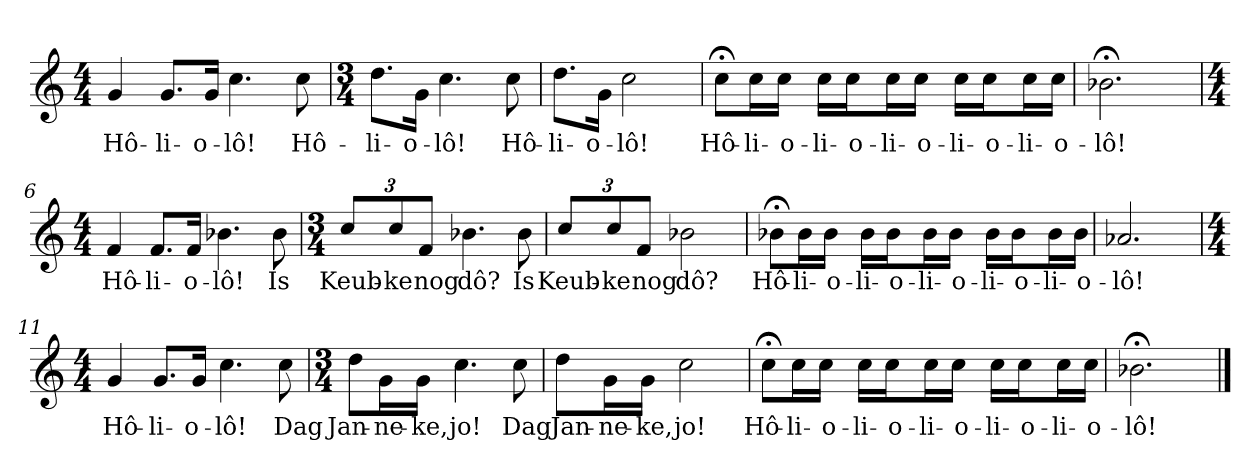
**kern	**text
*part1	*part1
*staff1	*staff1
*clefG2	*
*k[]	*
*C:	*
*M4/4	*
*MM120	*
=1	=1
4g	Hô-
8.g/L	-li-
16g/Jk	-o-
4.cc	-lô!
8cc	Hô-
=2	=2
*M3/4	*
8.dd\L	-li-
16g\Jk	-o-
4.cc	-lô!
8cc	Hô-
=3	=3
8.dd\L	-li-
16g\Jk	-o-
2cc	-lô!
=4	=4
8cc;<\L	Hô-
16cc\L	-li-
16cc\JJ	-o-
16cc\LL	-li-
16cc\J	-o-
16cc\L	-li-
16cc\JJ	-o-
16cc\LL	-li-
16cc\J	-o-
16cc\L	-li-
16cc\JJ	-o-
=5	=5
2.b-X;<	-lô!
=6	=6
*M4/4	*
4f	Hô-
8.f/L	-li-
16f/Jk	-o-
4.b-X	-lô!
8b-	Is
=7	=7
*M3/4	*
12cc/L	Keub-
12cc/	-ke
12f/J	nog
4.b-X	dô?
8b-	Is
=8	=8
12cc/L	Keub-
12cc/	-ke
12f/J	nog
2b-X	dô?
=9	=9
8b-X;<\L	Hô-
16b-\L	-li-
16b-\JJ	-o-
16b-\LL	-li-
16b-\J	-o-
16b-\L	-li-
16b-\JJ	-o-
16b-\LL	-li-
16b-\J	-o-
16b-\L	-li-
16b-\JJ	-o-
=10	=10
2.a-X	-lô!
=11	=11
*M4/4	*
4g	Hô-
8.g/L	-li-
16g/Jk	-o-
4.cc	-lô!
8cc	Dag
=12	=12
*M3/4	*
8dd\L	Jan-
16g\L	-ne-
16g\JJ	-ke,
4.cc	jo!
8cc	Dag
=13	=13
8dd\L	Jan-
16g\L	-ne-
16g\JJ	-ke,
2cc	jo!
=14	=14
8cc;<\L	Hô-
16cc\L	-li-
16cc\JJ	-o-
16cc\LL	-li-
16cc\J	-o-
16cc\L	-li-
16cc\JJ	-o-
16cc\LL	-li-
16cc\J	-o-
16cc\L	-li-
16cc\JJ	-o-
=15	=15
2.b-X;<	-lô!
==	==
*-	*-
